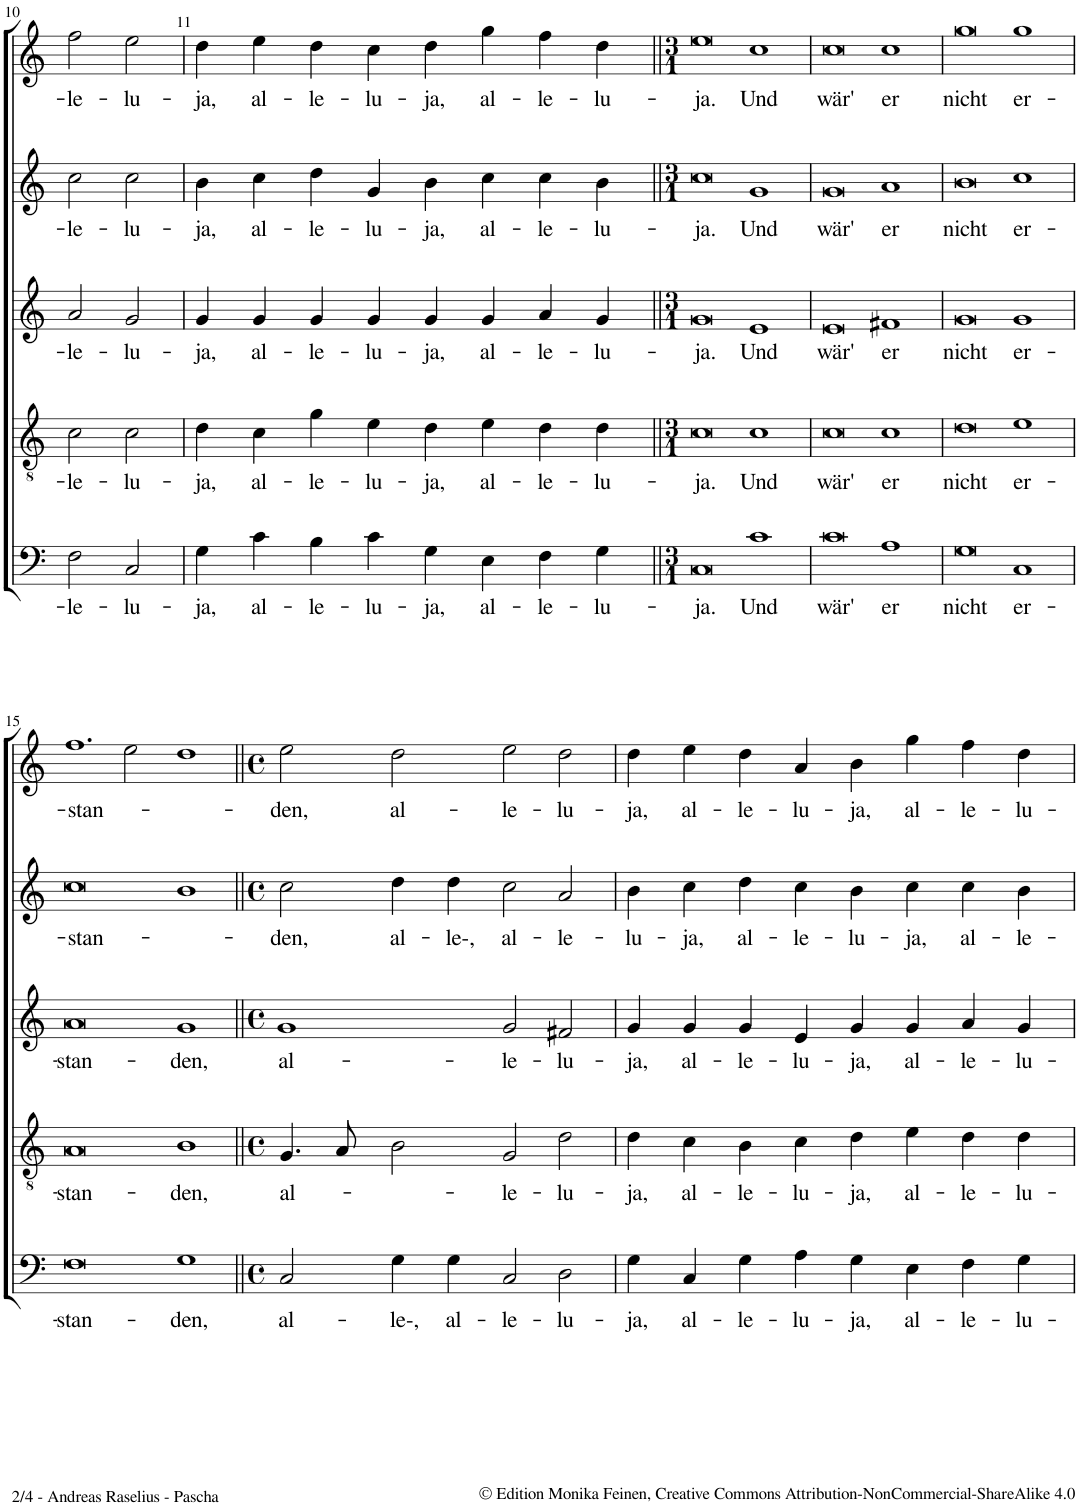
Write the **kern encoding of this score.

**kern	**text	**kern	**text	**kern	**text	**kern	**text	**kern	**text
*part5	*part5	*part4	*part4	*part3	*part3	*part2	*part2	*part1	*part1
*staff5	*staff5	*staff4	*staff4	*staff3	*staff3	*staff2	*staff2	*staff1	*staff1
*I"Bassus	*	*I"Tenor [Hypoionicus]	*	*I"Altus	*	*I"Quintus	*	*I"Cantus	*
!!LO:PB:g=z
*clefF4	*	*clefGv2	*	*clefG2	*	*clefG2	*	*clefG2	*
*k[]	*	*k[]	*	*k[]	*	*k[]	*	*k[]	*
*M4/2	*	*M4/2	*	*M4/2	*	*M4/2	*	*M4/2	*
*met(c)	*	*met(c)	*	*met(c)	*	*met(c)	*	*met(c)	*
=10	=10	=10	=10	=10	=10	=10	=10	=10	=10
!	!LO:LY:b	!	!LO:LY:b	!	!LO:LY:b	!	!LO:LY:b	!	!LO:LY:b
2F\	-le-	2c\	-le-	2a/	-le-	2cc\	-le-	2ff\	-le-
!	!LO:LY:b	!	!LO:LY:b	!	!LO:LY:b	!	!LO:LY:b	!	!LO:LY:b
2C/	-lu-	2c\	-lu-	2g/	-lu-	2cc\	-lu-	2ee\	-lu-
=11	=11	=11	=11	=11	=11	=11	=11	=11	=11
!	!LO:LY:b	!	!LO:LY:b	!	!LO:LY:b	!	!LO:LY:b	!	!LO:LY:b
4G\	-ja,	4d\	-ja,	4g/	-ja,	4b\	-ja,	4dd\	-ja,
!	!LO:LY:b	!	!LO:LY:b	!	!LO:LY:b	!	!LO:LY:b	!	!LO:LY:b
4c\	al-	4c\	al-	4g/	al-	4cc\	al-	4ee\	al-
!	!LO:LY:b	!	!LO:LY:b	!	!LO:LY:b	!	!LO:LY:b	!	!LO:LY:b
4B\	-le-	4g\	-le-	4g/	-le-	4dd\	-le-	4dd\	-le-
!	!LO:LY:b	!	!LO:LY:b	!	!LO:LY:b	!	!LO:LY:b	!	!LO:LY:b
4c\	-lu-	4e\	-lu-	4g/	-lu-	4g/	-lu-	4cc\	-lu-
!	!LO:LY:b	!	!LO:LY:b	!	!LO:LY:b	!	!LO:LY:b	!	!LO:LY:b
4G\	-ja,	4d\	-ja,	4g/	-ja,	4b\	-ja,	4dd\	-ja,
!	!LO:LY:b	!	!LO:LY:b	!	!LO:LY:b	!	!LO:LY:b	!	!LO:LY:b
4E\	al-	4e\	al-	4g/	al-	4cc\	al-	4gg\	al-
!	!LO:LY:b	!	!LO:LY:b	!	!LO:LY:b	!	!LO:LY:b	!	!LO:LY:b
4F\	-le-	4d\	-le-	4a/	-le-	4cc\	-le-	4ff\	-le-
!	!LO:LY:b	!	!LO:LY:b	!	!LO:LY:b	!	!LO:LY:b	!	!LO:LY:b
4G\	-lu-	4d\	-lu-	4g/	-lu-	4b\	-lu-	4dd\	-lu-
=12||	=12||	=12||	=12||	=12||	=12||	=12||	=12||	=12||	=12||
*M3/1	*	*M3/1	*	*M3/1	*	*M3/1	*	*M3/1	*
!	!LO:LY:b	!	!LO:LY:b	!	!LO:LY:b	!	!LO:LY:b	!	!LO:LY:b
0C	-ja.	0c	-ja.	0g	-ja.	0cc	-ja.	0ee	-ja.
!	!LO:LY:b	!	!LO:LY:b	!	!LO:LY:b	!	!LO:LY:b	!	!LO:LY:b
1c	Und	1c	Und	1e	Und	1g	Und	1cc	Und
=13	=13	=13	=13	=13	=13	=13	=13	=13	=13
!	!LO:LY:b	!	!LO:LY:b	!	!LO:LY:b	!	!LO:LY:b	!	!LO:LY:b
0c	wär'	0c	wär'	0e	wär'	0g	wär'	0cc	wär'
!	!LO:LY:b	!	!LO:LY:b	!	!LO:LY:b	!	!LO:LY:b	!	!LO:LY:b
1A	er	1c	er	1f#X	er	1a	er	1cc	er
=14	=14	=14	=14	=14	=14	=14	=14	=14	=14
!	!LO:LY:b	!	!LO:LY:b	!	!LO:LY:b	!	!LO:LY:b	!	!LO:LY:b
0G	nicht	0d	nicht	0g	nicht	0b	nicht	0gg	nicht
!	!LO:LY:b	!	!LO:LY:b	!	!LO:LY:b	!	!LO:LY:b	!	!LO:LY:b
1C	er-	1e	er-	1g	er-	1cc	er-	1gg	er-
!!LO:LB:g=z
=15	=15	=15	=15	=15	=15	=15	=15	=15	=15
!	!LO:LY:b	!	!LO:LY:b	!	!LO:LY:b	!	!LO:LY:b	!	!LO:LY:b
0F	stan-	0A	stan-	0a	stan-	0cc	stan-	1.ff	stan-
.	.	.	.	.	.	.	.	2ee\	.
!	!LO:LY:b	!	!LO:LY:b	!	!LO:LY:b	!	!	!	!
1G	-den,	1B	-den,	1g	-den,	1b	.	1dd	.
=16||	=16||	=16||	=16||	=16||	=16||	=16||	=16||	=16||	=16||
*M4/2	*	*M4/2	*	*M4/2	*	*M4/2	*	*M4/2	*
*met(c)	*	*met(c)	*	*met(c)	*	*met(c)	*	*met(c)	*
!	!LO:LY:b	!	!LO:LY:b	!	!LO:LY:b	!	!LO:LY:b	!	!LO:LY:b
2C/	al-	4.G/	al-	1g	al-	2cc\	-den,	2ee\	-den,
.	.	8A/	.	.	.	.	.	.	.
!	!LO:LY:b	!	!	!	!	!	!LO:LY:b	!	!LO:LY:b
4G\	-le-,	2B\	.	.	.	4dd\	al-	2dd\	al-
!	!LO:LY:b	!	!	!	!	!	!LO:LY:b	!	!
4G\	al-	.	.	.	.	4dd\	-le-,	.	.
!	!LO:LY:b	!	!LO:LY:b	!	!LO:LY:b	!	!LO:LY:b	!	!LO:LY:b
2C/	-le-	2G/	-le-	2g/	-le-	2cc\	al-	2ee\	-le-
!	!LO:LY:b	!	!LO:LY:b	!	!LO:LY:b	!	!LO:LY:b	!	!LO:LY:b
2D\	-lu-	2d\	-lu-	2f#X/	-lu-	2a/	-le-	2dd\	-lu-
=17	=17	=17	=17	=17	=17	=17	=17	=17	=17
!	!LO:LY:b	!	!LO:LY:b	!	!LO:LY:b	!	!LO:LY:b	!	!LO:LY:b
4G\	-ja,	4d\	-ja,	4g/	-ja,	4b\	-lu-	4dd\	-ja,
!	!LO:LY:b	!	!LO:LY:b	!	!LO:LY:b	!	!LO:LY:b	!	!LO:LY:b
4C/	al-	4c\	al-	4g/	al-	4cc\	-ja,	4ee\	al-
!	!LO:LY:b	!	!LO:LY:b	!	!LO:LY:b	!	!LO:LY:b	!	!LO:LY:b
4G\	-le-	4B\	-le-	4g/	-le-	4dd\	al-	4dd\	-le-
!	!LO:LY:b	!	!LO:LY:b	!	!LO:LY:b	!	!LO:LY:b	!	!LO:LY:b
4A\	-lu-	4c\	-lu-	4e/	-lu-	4cc\	-le-	4a/	-lu-
!	!LO:LY:b	!	!LO:LY:b	!	!LO:LY:b	!	!LO:LY:b	!	!LO:LY:b
4G\	-ja,	4d\	-ja,	4g/	-ja,	4b\	-lu-	4b\	-ja,
!	!LO:LY:b	!	!LO:LY:b	!	!LO:LY:b	!	!LO:LY:b	!	!LO:LY:b
4E\	al-	4e\	al-	4g/	al-	4cc\	-ja,	4gg\	al-
!	!LO:LY:b	!	!LO:LY:b	!	!LO:LY:b	!	!LO:LY:b	!	!LO:LY:b
4F\	-le-	4d\	-le-	4a/	-le-	4cc\	al-	4ff\	-le-
!	!LO:LY:b	!	!LO:LY:b	!	!LO:LY:b	!	!LO:LY:b	!	!LO:LY:b
4G\	-lu-	4d\	-lu-	4g/	-lu-	4b\	-le-	4dd\	-lu-
=	=	=	=	=	=	=	=	=	=
*-	*-	*-	*-	*-	*-	*-	*-	*-	*-
